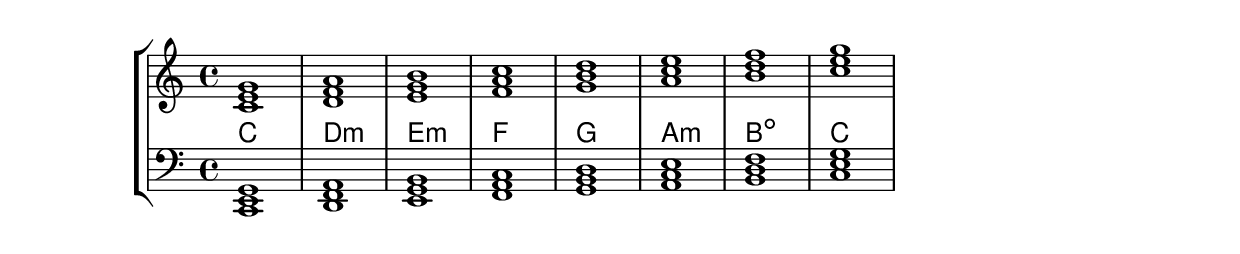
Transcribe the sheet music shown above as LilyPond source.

% Description: Chord tool for the key of C Major
% Author: Talos Thoren
% Date: January 23, 2013

\version "2.16.1"

% Defining variables
%
% For use without chordmode (more stable behavior):
%   <c e g>1 <d f a> <e g b> <f a c> <g b d> <a c e> <b d f> <c e g> 
%
% For use with chordmode: { c1:maj d:m e:m f:maj g:maj a:m b:dim }
% chordmode is unpredictable
triads = %{ \chordmode %} { \key c \major <c e g>1 <d f a> <e g b> <f a c> <g b d> <a c e> <b d f> <c e g> }
triadNames = \new ChordNames { \triads }
chordTool = \new StaffGroup
{
  <<
  \new Staff
  {
    \relative c'
    << 
      \triads 
      \triadNames 
    >>
  }
  \new Staff \relative c,
  {
    \clef bass
    <<
      \triads
    >>
  }
  >>
}

\score
{
  \chordTool
}

